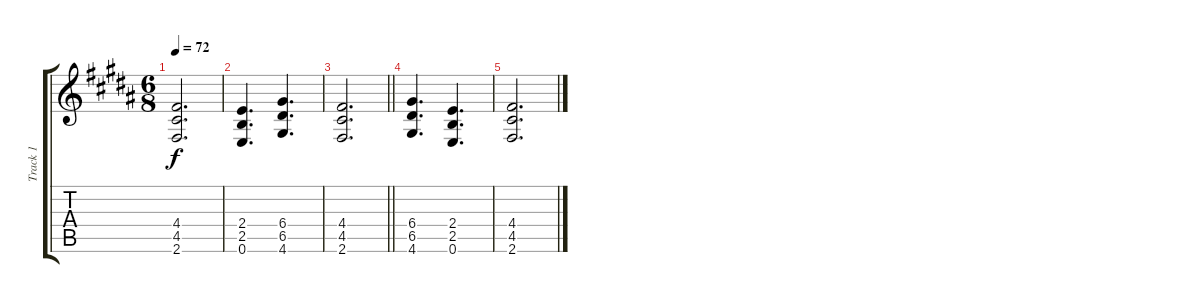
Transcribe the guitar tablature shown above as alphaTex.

\track ("Track 1" "Track 1") {instrument acousticguitarsteel}
\staff {score tabs}
\tuning (E4 B3 G3 D3 A2 E2) {hide}
\ts (6 8)
\tempo 72
\clef g2
\ks b
(4.4 4.5 2.6).2{d dy f} |
(2.4 2.5 0.6).4{d} (6.4 6.5 4.6).4{d} |
\barLineRight lightlight
(4.4 4.5 2.6).2{d} |
(6.4 6.5 4.6).4{d} (2.4 2.5 0.6).4{d} |
(4.4 4.5 2.6).2{d}
